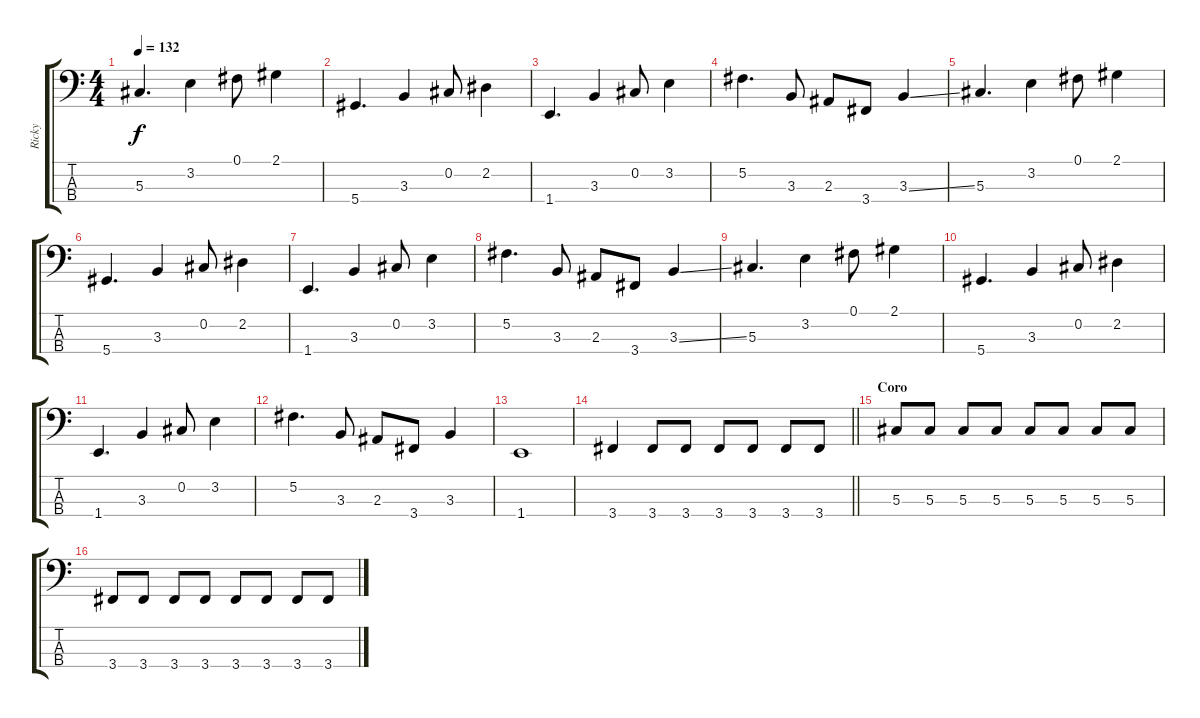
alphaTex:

\track ("Ricky" "Ricky") {instrument electricbasspick}
\staff {score tabs}
\tuning (Gb2 Db2 Ab1 Eb1) {hide}
\ts (4 4)
\tempo 132
\clef f4
\ks c
5.3.4{d dy f} 3.2.4 0.1.8 2.1.4 |
5.4.4{d} 3.3.4 0.2.8 2.2.4 |
1.4.4{d} 3.3.4 0.2.8 3.2.4 |
5.2.4{d} 3.3.8 2.3.8 3.4.8 3.3{ss}.4 |
5.3.4{d} 3.2.4 0.1.8 2.1.4 |
5.4.4{d} 3.3.4 0.2.8 2.2.4 |
1.4.4{d} 3.3.4 0.2.8 3.2.4 |
5.2.4{d} 3.3.8 2.3.8 3.4.8 3.3{ss}.4 |
5.3.4{d} 3.2.4 0.1.8 2.1.4 |
5.4.4{d} 3.3.4 0.2.8 2.2.4 |
1.4.4{d} 3.3.4 0.2.8 3.2.4 |
5.2.4{d} 3.3.8 2.3.8 3.4.8 3.3.4 |
1.4.1 |
\barLineRight lightlight
3.4.4 3.4.8 3.4.8 3.4.8 3.4.8 3.4.8 3.4.8 |
\section ("" "Coro")
5.3.8 5.3.8 5.3.8 5.3.8 5.3.8 5.3.8 5.3.8 5.3.8 |
3.4.8 3.4.8 3.4.8 3.4.8 3.4.8 3.4.8 3.4.8 3.4.8
